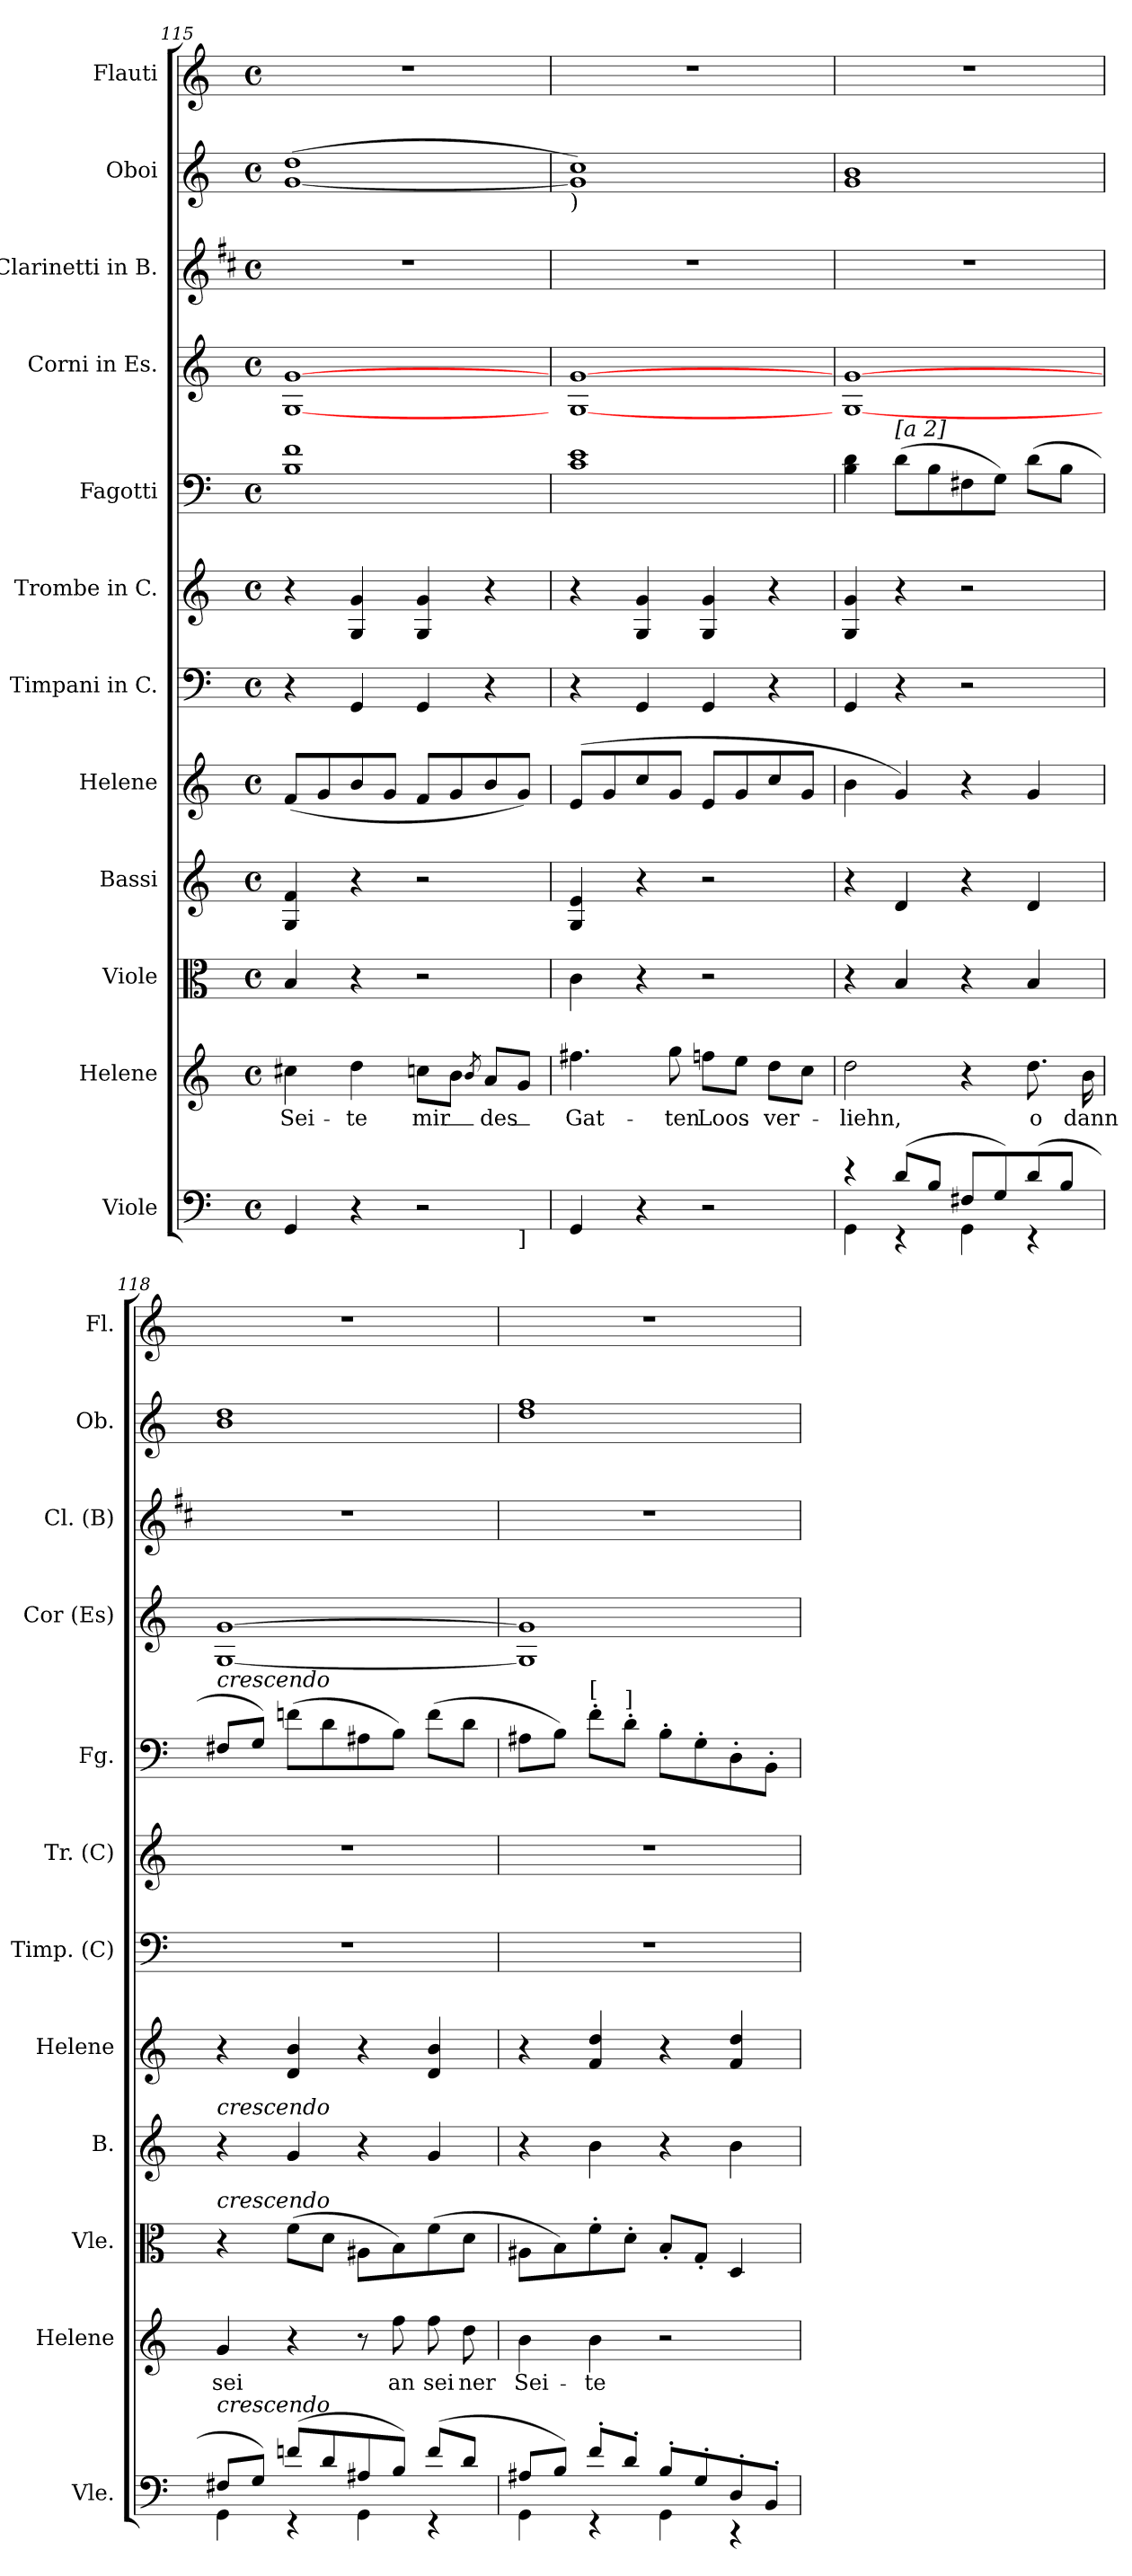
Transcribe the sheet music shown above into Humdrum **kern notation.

**kern	**kern	**text	**kern	**kern	**kern	**kern	**kern	**kern	**kern	**kern	**kern	**kern
*part12	*part11	*part11	*part10	*part9	*part8	*part7	*part6	*part5	*part4	*part3	*part2	*part1
*staff12	*staff11	*staff11	*staff10	*staff9	*staff8	*staff7	*staff6	*staff5	*staff4	*staff3	*staff2	*staff1
*I"Viole	*I"Helene	*	*I"Viole	*I"Bassi	*I"Helene	*I"Timpani in C.	*I"Trombe in C.	*I"Fagotti	*I"Corni in Es.	*I"Clarinetti in B.	*I"Oboi	*I"Flauti
*I'Vle.	*I'Helene	*	*I'Vle.	*I'B.	*I'Helene	*I'Timp. (C)	*I'Tr. (C)	*I'Fg.	*I'Cor (Es)	*I'Cl. (B)	*I'Ob.	*I'Fl.
*clefF4	*clefG2	*	*clefC3	*clefG2	*clefG2	*clefF4	*clefG2	*clefF4	*clefG2	*clefG2	*clefG2	*clefG2
*	*	*	*	*	*	*	*	*	*ITrd4c7	*ITrd1c2	*	*
*k[]	*k[]	*	*k[]	*k[]	*k[]	*k[]	*k[]	*k[]	*k[b-]	*k[]	*k[]	*k[]
*C:	*C:	*	*C:	*C:	*C:	*C:	*C:	*C:	*F:	*C:	*C:	*C:
*M4/4	*M4/4	*	*M4/4	*M4/4	*M4/4	*M4/4	*M4/4	*M4/4	*M4/4	*M4/4	*M4/4	*M4/4
*met(c)	*met(c)	*	*met(c)	*met(c)	*met(c)	*met(c)	*met(c)	*met(c)	*met(c)	*met(c)	*met(c)	*met(c)
=115	=115	=115	=115	=115	=115	=115	=115	=115	=115	=115	=115	=115
*^	*	*	*	*	*	*	*	*	*	*	*	*
4GG/	2..ryy	4cc#X\	Sei-	4B/	4G/ 4f/	(<8f/L	4r	4r	1B 1f	[1C [1c	1r	(>[1g 1dd	1r
.	.	.	.	.	.	8g/	.	.	.	.	.	.	.
4r	.	4dd\	te	4r	4r	8b/	4GG/	4G/ 4g/	.	.	.	.	.
.	.	.	.	.	.	8g/J	.	.	.	.	.	.	.
2r	.	8ccn\L	mir_	2r	2r	8f/L	4GG/	4G/ 4g/	.	.	.	.	.
.	.	8b\J	.	.	.	8g/	.	.	.	.	.	.	.
.	.	8qb/	.	.	.	.	.	.	.	.	.	.	.
.	.	8a/L	des_	.	.	8b/	4r	4r	.	.	.	.	.
!	!LO:TX:b:t=]	!	!	!	!	!	!	!	!	!	!	!	!
.	8ryy	8g/J	.	.	.	8g/J)	.	.	.	.	.	.	.
=116	=116	=116	=116	=116	=116	=116	=116	=116	=116	=116	=116	=116	=116
!	!	!	!	!	!	!	!	!	!	!	!	!LO:TX:b:t=)	!
*v	*v	*	*	*	*	*	*	*	*	*	*	*	*
4GG/	4.ff#X\	Gat-	4c\	4G/ 4e/	(>8e/L	4r	4r	1c 1e	[1C [1c	1r	1g] 1cc)	1r
.	.	.	.	.	8g/	.	.	.	.	.	.	.
4r	.	.	4r	4r	8cc/	4GG/	4G/ 4g/	.	.	.	.	.
.	8gg\	ten	.	.	8g/J	.	.	.	.	.	.	.
2r	8ffn\L	Loos_	2r	2r	8e/L	4GG/	4G/ 4g/	.	.	.	.	.
.	8ee\J	.	.	.	8g/	.	.	.	.	.	.	.
.	8dd\L	ver-	.	.	8cc/	4r	4r	.	.	.	.	.
.	8cc\J	.	.	.	8g/J	.	.	.	.	.	.	.
!!LO:PB:g=z
=117	=117	=117	=117	=117	=117	=117	=117	=117	=117	=117	=117	=117
*^	*	*	*	*	*	*	*	*	*	*	*	*
4r	4GG\	2dd\	liehn,	4r	4r	4b\	4GG/	4G/ 4g/	4B\ 4d\	[1C [1c	1r	1g 1b	1r
!	!	!	!	!	!	!	!	!	!LO:TX:a:t=[a 2]	!	!	!	!
(>8d/L	4r	.	.	4B/	4d/	4g/)	4r	4r	(>8d\L	.	.	.	.
8B/J	.	.	.	.	.	.	.	.	8B\	.	.	.	.
8F#X/L	4GG\	4r	.	4r	4r	4r	2r	2r	8F#X\	.	.	.	.
8G/)	.	.	.	.	.	.	.	.	8G\J)	.	.	.	.
(>8d/	4r	8.dd\	o	4B/	4d/	4g/	.	.	(>8d\L	.	.	.	.
8B/J	.	.	.	.	.	.	.	.	8B\J	.	.	.	.
.	.	16b\	dann	.	.	.	.	.	.	.	.	.	.
=118	=118	=118	=118	=118	=118	=118	=118	=118	=118	=118	=118	=118	=118
!	!	!	!	!	!	!	!	!	!LO:TX:a:i:t=crescendo	!	!	!	!
!	!	!	!	!	!LO:TX:a:i:t=crescendo	!	!	!	!	!	!	!	!
!	!	!	!	!LO:TX:a:i:t=crescendo	!	!	!	!	!	!	!	!	!
!LO:TX:a:i:t=crescendo	!	!	!	!	!	!	!	!	!	!	!	!	!
8F#X/L	4GG\	4g/	sei	4r	4r	4r	1r	1r	8F#X/L	[1C [1c	1r	1b 1dd	1r
8G/J)	.	.	.	.	.	.	.	.	8G/J)	.	.	.	.
(>8fn/L	4r	4r	.	(>8f\L	4g/	4d/ 4b/	.	.	(>8fn\L	.	.	.	.
8d/	.	.	.	8d\J	.	.	.	.	8d\	.	.	.	.
8A#X/	4GG\	8r	.	8A#X\L	4r	4r	.	.	8A#X\	.	.	.	.
8B/J)	.	8ff\	an	8B\)	.	.	.	.	8B\J)	.	.	.	.
(>8f/L	4r	8ff\	sei	(>8f\	4g/	4d/ 4b/	.	.	(>8f\L	.	.	.	.
8d/J	.	8dd\	ner	8d\J	.	.	.	.	8d\J	.	.	.	.
=119	=119	=119	=119	=119	=119	=119	=119	=119	=119	=119	=119	=119	=119
8A#X/L	4GG\	4b\	Sei-	8A#X\L	4r	4r	1r	1r	8A#X\L	1C] 1c]	1r	1dd 1ff	1r
8B/J)	.	.	.	8B\)	.	.	.	.	8B\J)	.	.	.	.
!	!	!	!	!	!	!	!	!	!LO:TX:a:t=[	!	!	!	!
8f'>/L	4r	4b\	te	8f'>\	4b\	4f/ 4dd/	.	.	8f'>\L	.	.	.	.
!	!	!	!	!	!	!	!	!	!LO:TX:a:t=]	!	!	!	!
8d'>/J	.	.	.	8d'>\J	.	.	.	.	8d'>\J	.	.	.	.
8B'>/L	4GG\	2r	.	8B'</L	4r	4r	.	.	8B'>\L	.	.	.	.
8G'>/	.	.	.	8G'</J	.	.	.	.	8G'>\	.	.	.	.
8D'>/	4r	.	.	4D/	4b\	4f/ 4dd/	.	.	8D'>\	.	.	.	.
8BB'>/J	.	.	.	.	.	.	.	.	8BB'>\J	.	.	.	.
*v	*v	*	*	*	*	*	*	*	*	*	*	*	*
=	=	=	=	=	=	=	=	=	=	=	=	=
*-	*-	*-	*-	*-	*-	*-	*-	*-	*-	*-	*-	*-
